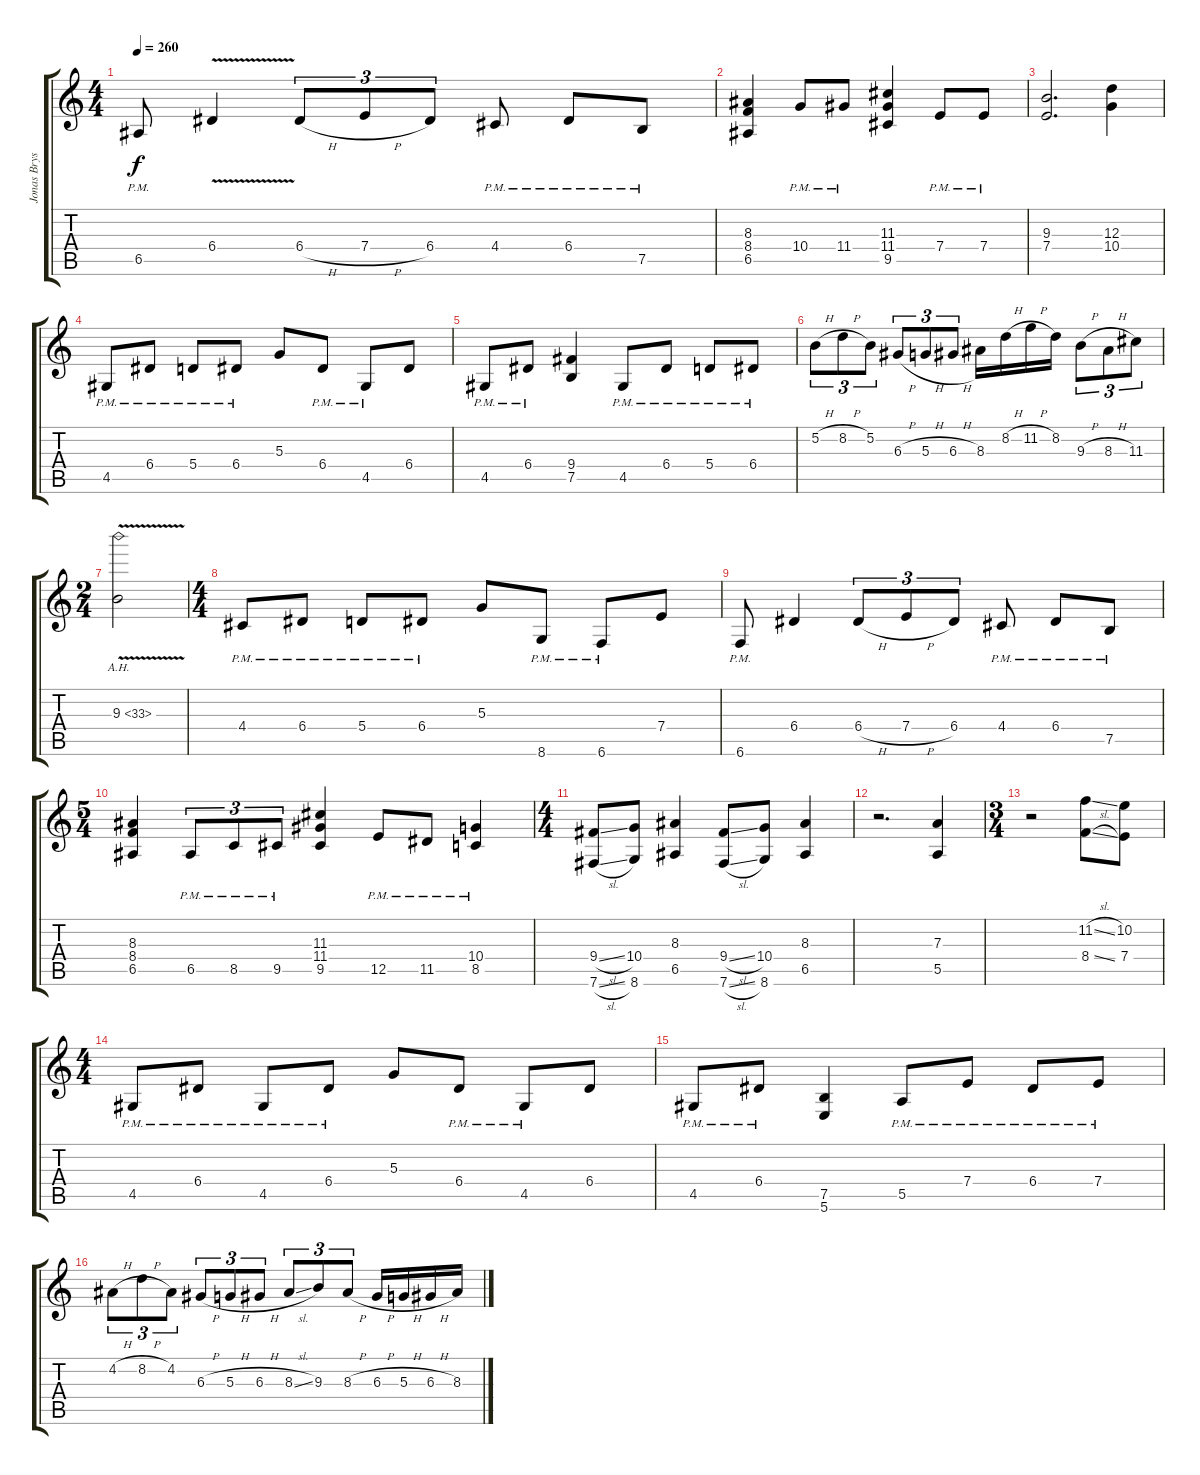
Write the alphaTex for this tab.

\track ("Jonas Bryssling (Left Guitar)" "Jonas Brys") {instrument overdrivenguitar}
\staff {score tabs}
\tuning (B3 Gb3 D3 A2 E2 B1) {hide}
\ts (4 4)
\tempo 260
\clef g2
\ks c
6.5{pm}.8{dy f} 6.4{v}.4 6.4{h}.8{tu (3 2)} 7.4{h}.8{tu (3 2) beam merge} 6.4.8{tu (3 2)} 4.4{pm}.8 6.4{pm}.8 7.5{pm}.8 |
(8.3 8.4 6.5).4 10.4{pm}.8 11.4{pm}.8 (11.3 11.4 9.5).4 7.4{pm}.8 7.4{pm}.8 |
(9.3 7.4).2{d} (12.3 10.4).4 |
4.5{pm}.8 6.4{pm}.8 5.4{pm}.8 6.4{pm}.8 5.3.8 6.4{pm}.8 4.5{pm}.8 6.4.8 |
4.5{pm}.8 6.4{pm}.8 (9.4 7.5).4 4.5{pm}.8 6.4{pm}.8 5.4{pm}.8 6.4{pm}.8 |
5.2{h}.8{tu (3 2)} 8.2{h}.8{tu (3 2)} 5.2.8{tu (3 2)} 6.3{h}.8{tu (3 2)} 5.3{h}.8{tu (3 2)} 6.3{h}.8{tu (3 2)} 8.3.16 8.2{h}.16 11.2{h}.16 8.2.16 9.3{h}.8{tu (3 2)} 8.3{h}.8{tu (3 2)} 11.3.8{tu (3 2)} |
\ts (2 4)
9.3{ah 24 v}.2 |
\ts (4 4)
4.4{pm}.8 6.4{pm}.8 5.4{pm}.8 6.4{pm}.8 5.3.8 8.6{pm}.8 6.6{pm}.8 7.4.8 |
6.6{pm}.8 6.4.4 6.4{h}.8{tu (3 2)} 7.4{h}.8{tu (3 2) beam merge} 6.4.8{tu (3 2)} 4.4{pm}.8 6.4{pm}.8 7.5{pm}.8 |
\ts (5 4)
(8.3 8.4 6.5).4 6.5{pm}.8{tu (3 2)} 8.5{pm}.8{tu (3 2)} 9.5{pm}.8{tu (3 2)} (11.3 11.4 9.5).4 12.5{pm}.8 11.5{pm}.8 (10.4{pm} 8.5{pm}).4 |
\ts (4 4)
(9.4{sl} 7.6{sl}).8 (10.4 8.6).8 (8.3 6.5).4 (9.4{sl} 7.6{sl}).8 (10.4 8.6).8 (8.3 6.5).4 |
r.2{d} (7.3 5.5).4 |
\ts (3 4)
r.2 (11.2{sl} 8.4{sl}).8 (10.2 7.4).8 |
\ts (4 4)
4.5{pm}.8 6.4{pm}.8 4.5{pm}.8 6.4{pm}.8 5.3.8 6.4{pm}.8 4.5{pm}.8 6.4.8 |
4.5{pm}.8 6.4{pm}.8 (7.5 5.6).4 5.5{pm}.8 7.4{pm}.8 6.4{pm}.8 7.4{pm}.8 |
4.2{h}.8{tu (3 2)} 8.2{h}.8{tu (3 2)} 4.2.8{tu (3 2)} 6.3{h}.8{tu (3 2)} 5.3{h}.8{tu (3 2)} 6.3{h}.8{tu (3 2)} 8.3{sl}.8{tu (3 2)} 9.3.8{tu (3 2)} 8.3{h}.8{tu (3 2)} 6.3{h}.16 5.3{h}.16 6.3{h}.16 8.3.16
